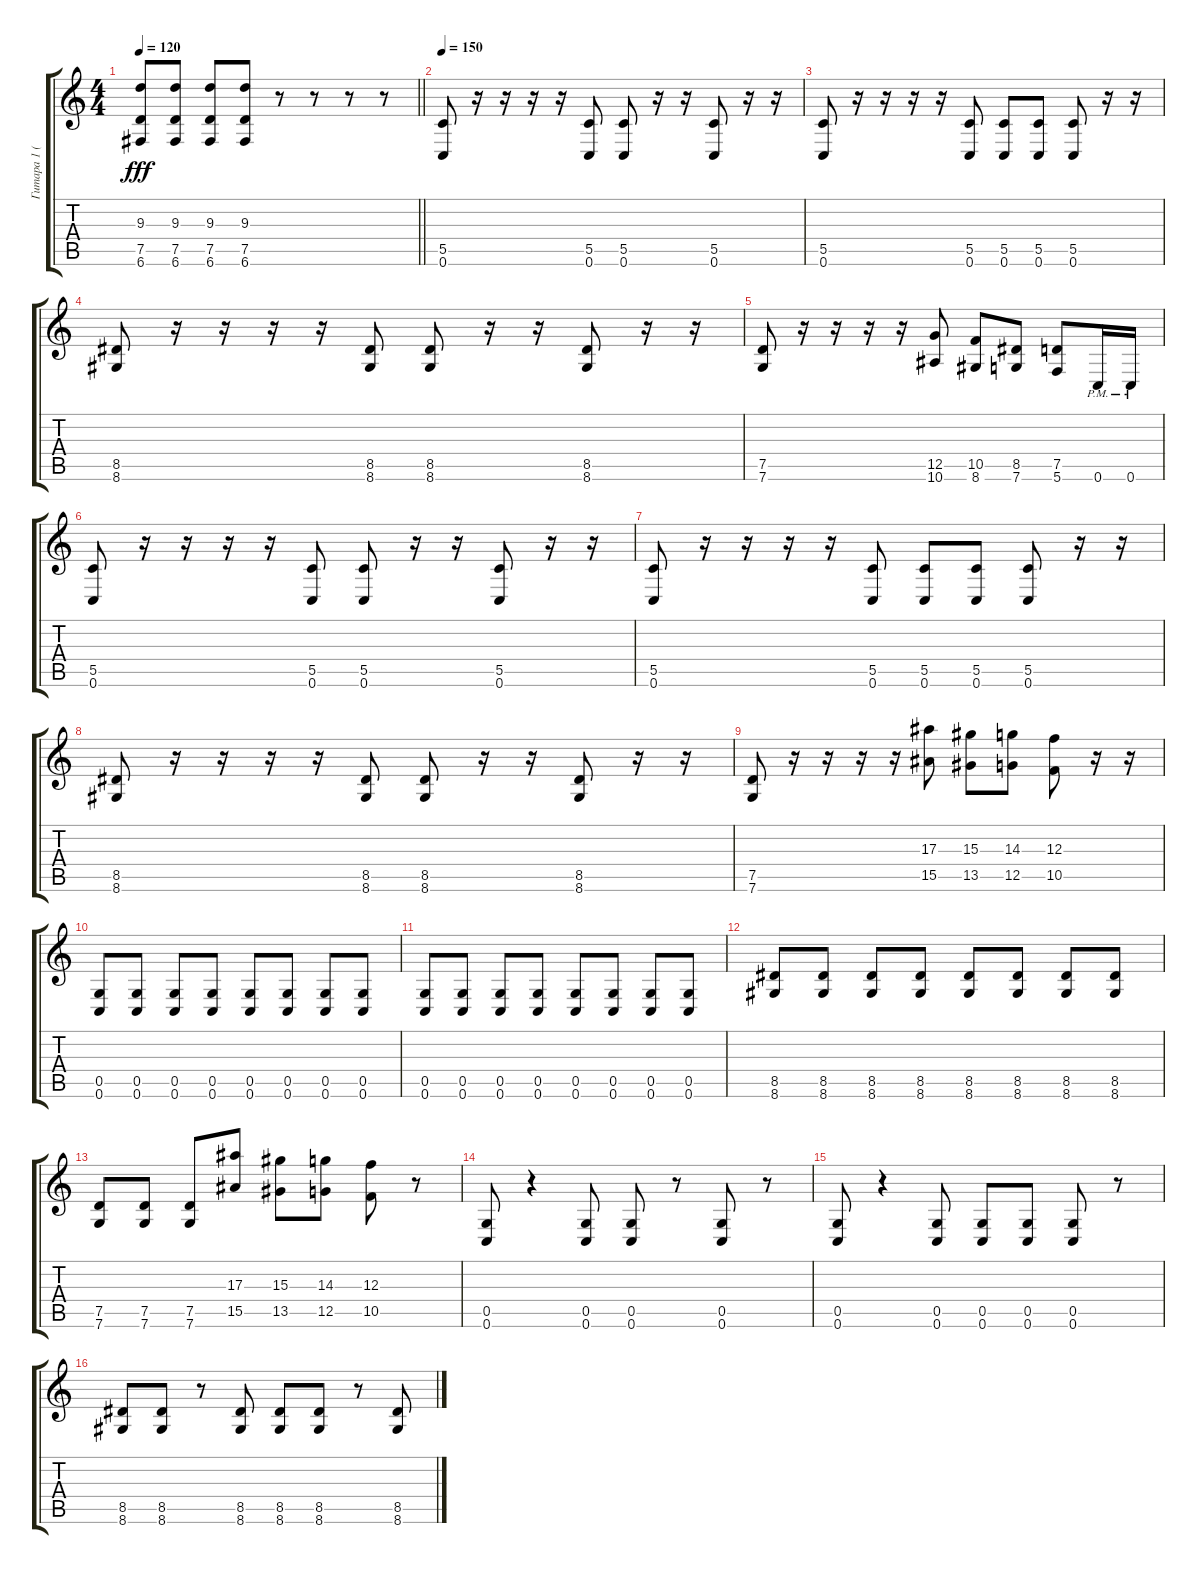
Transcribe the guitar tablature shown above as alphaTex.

\track ("Гитара 1 (перегруз)" "Гитара 1 (") {instrument overdrivenguitar}
\staff {score tabs}
\tuning (D4 A3 F3 C3 G2 C2) {hide}
\ts (4 4)
\tempo 120
\clef g2
\barLineRight lightlight
\ks c
(9.3 7.5 6.6).8{dy fff} (9.3 7.5 6.6).8 (9.3 7.5 6.6).8 (9.3 7.5 6.6).8 r.8 r.8 r.8 r.8 |
\section ("" " ")
\tempo 150
(5.5 0.6).8 r.16 r.16 r.16 r.16 (5.5 0.6).8 (5.5 0.6).8 r.16 r.16 (5.5 0.6).8 r.16 r.16 |
(5.5 0.6).8 r.16 r.16 r.16 r.16 (5.5 0.6).8 (5.5 0.6).8 (5.5 0.6).8 (5.5 0.6).8 r.16 r.16 |
(8.5 8.6).8 r.16 r.16 r.16 r.16 (8.5 8.6).8 (8.5 8.6).8 r.16 r.16 (8.5 8.6).8 r.16 r.16 |
(7.5 7.6).8 r.16 r.16 r.16 r.16 (12.5 10.6).8 (10.5 8.6).8 (8.5 7.6).8 (7.5 5.6).8 0.6{pm}.16 0.6{pm}.16 |
(5.5 0.6).8 r.16 r.16 r.16 r.16 (5.5 0.6).8 (5.5 0.6).8 r.16 r.16 (5.5 0.6).8 r.16 r.16 |
(5.5 0.6).8 r.16 r.16 r.16 r.16 (5.5 0.6).8 (5.5 0.6).8 (5.5 0.6).8 (5.5 0.6).8 r.16 r.16 |
(8.5 8.6).8 r.16 r.16 r.16 r.16 (8.5 8.6).8 (8.5 8.6).8 r.16 r.16 (8.5 8.6).8 r.16 r.16 |
(7.5 7.6).8 r.16 r.16 r.16 r.16 (17.3 15.5).8 (15.3 13.5).8 (14.3 12.5).8 (12.3 10.5).8 r.16 r.16 |
(0.5 0.6).8 (0.5 0.6).8 (0.5 0.6).8 (0.5 0.6).8 (0.5 0.6).8 (0.5 0.6).8 (0.5 0.6).8 (0.5 0.6).8 |
(0.5 0.6).8 (0.5 0.6).8 (0.5 0.6).8 (0.5 0.6).8 (0.5 0.6).8 (0.5 0.6).8 (0.5 0.6).8 (0.5 0.6).8 |
(8.5 8.6).8 (8.5 8.6).8 (8.5 8.6).8 (8.5 8.6).8 (8.5 8.6).8 (8.5 8.6).8 (8.5 8.6).8 (8.5 8.6).8 |
(7.5 7.6).8 (7.5 7.6).8 (7.5 7.6).8 (17.3 15.5).8 (15.3 13.5).8 (14.3 12.5).8 (12.3 10.5).8 r.8 |
(0.5 0.6).8 r.4 (0.5 0.6).8 (0.5 0.6).8 r.8 (0.5 0.6).8 r.8 |
(0.5 0.6).8 r.4 (0.5 0.6).8 (0.5 0.6).8 (0.5 0.6).8 (0.5 0.6).8 r.8 |
(8.5 8.6).8 (8.5 8.6).8 r.8 (8.5 8.6).8 (8.5 8.6).8 (8.5 8.6).8 r.8 (8.5 8.6).8
